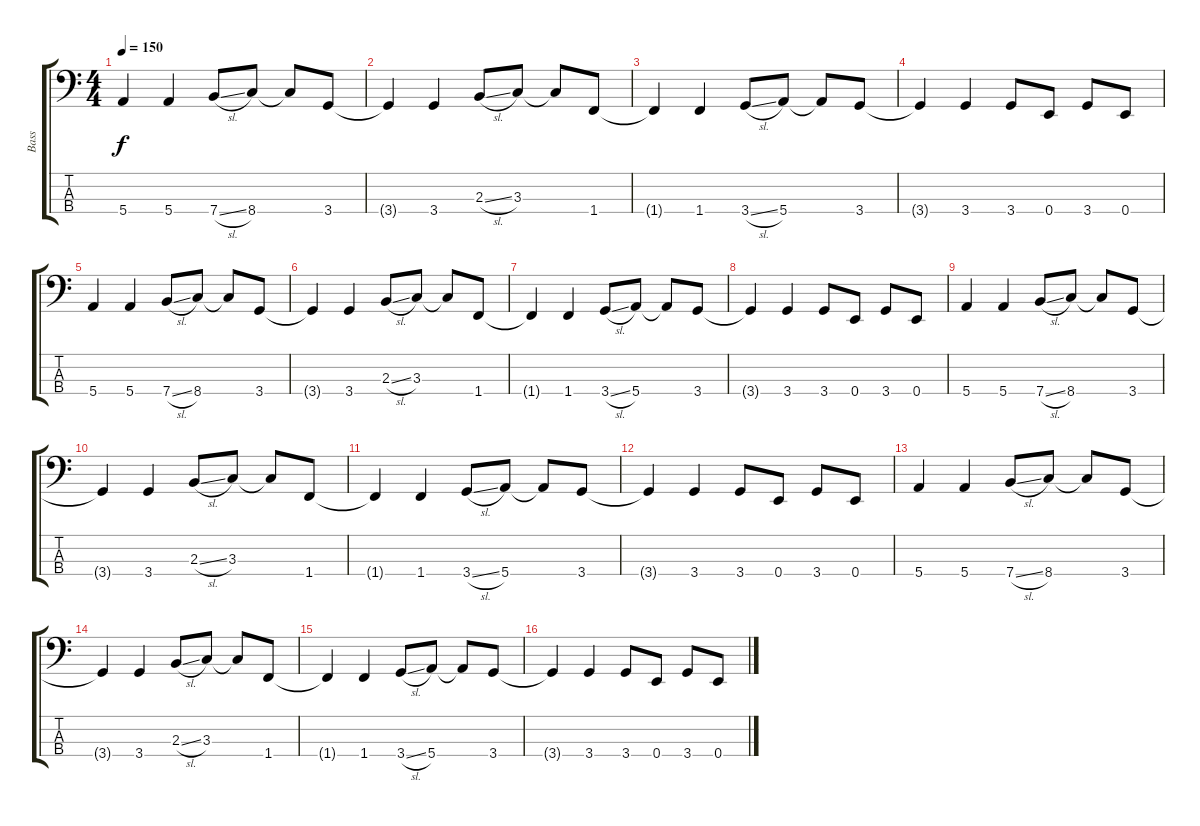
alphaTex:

\track ("Bass" "Bass") {instrument electricbasspick}
\staff {score tabs}
\tuning (G2 D2 A1 E1) {hide}
\ts (4 4)
\tempo 150
\clef f4
\ks c
5.4.4{dy f} 5.4.4 7.4{sl}.8 8.4.8 8.4{t}.8 3.4.8 |
3.4{t}.4 3.4.4 2.3{sl}.8 3.3.8 3.3{t}.8 1.4.8 |
1.4{t}.4 1.4.4 3.4{sl}.8 5.4.8 5.4{t}.8 3.4.8 |
3.4{t}.4 3.4.4 3.4.8 0.4.8 3.4.8 0.4.8 |
5.4.4 5.4.4 7.4{sl}.8 8.4.8 8.4{t}.8 3.4.8 |
3.4{t}.4 3.4.4 2.3{sl}.8 3.3.8 3.3{t}.8 1.4.8 |
1.4{t}.4 1.4.4 3.4{sl}.8 5.4.8 5.4{t}.8 3.4.8 |
3.4{t}.4 3.4.4 3.4.8 0.4.8 3.4.8 0.4.8 |
5.4.4 5.4.4 7.4{sl}.8 8.4.8 8.4{t}.8 3.4.8 |
3.4{t}.4 3.4.4 2.3{sl}.8 3.3.8 3.3{t}.8 1.4.8 |
1.4{t}.4 1.4.4 3.4{sl}.8 5.4.8 5.4{t}.8 3.4.8 |
3.4{t}.4 3.4.4 3.4.8 0.4.8 3.4.8 0.4.8 |
5.4.4 5.4.4 7.4{sl}.8 8.4.8 8.4{t}.8 3.4.8 |
3.4{t}.4 3.4.4 2.3{sl}.8 3.3.8 3.3{t}.8 1.4.8 |
1.4{t}.4 1.4.4 3.4{sl}.8 5.4.8 5.4{t}.8 3.4.8 |
3.4{t}.4 3.4.4 3.4.8 0.4.8 3.4.8 0.4.8
